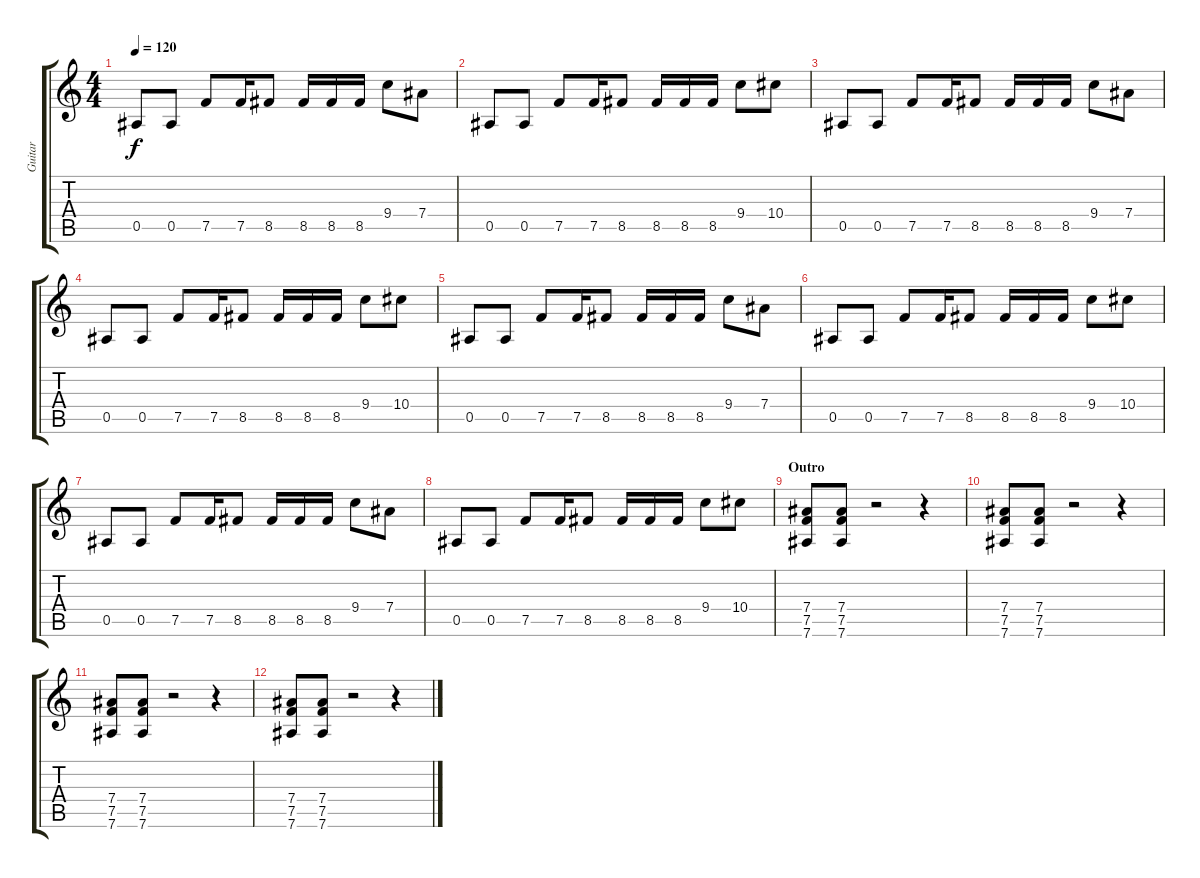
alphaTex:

\track ("Guitar" "Guitar") {instrument distortionguitar}
\staff {score tabs}
\tuning (C4 C4 Ab3 Eb3 Bb2 Eb2) {hide}
\ts (4 4)
\tempo 120
\clef g2
\ks c
0.5.8{dy f} 0.5.8 7.5.8 7.5.16 8.5.8 8.5.16 8.5.16 8.5.16 9.4.8 7.4.8 |
0.5.8 0.5.8 7.5.8 7.5.16 8.5.8 8.5.16 8.5.16 8.5.16 9.4.8 10.4.8 |
0.5.8 0.5.8 7.5.8 7.5.16 8.5.8 8.5.16 8.5.16 8.5.16 9.4.8 7.4.8 |
0.5.8 0.5.8 7.5.8 7.5.16 8.5.8 8.5.16 8.5.16 8.5.16 9.4.8 10.4.8 |
0.5.8 0.5.8 7.5.8 7.5.16 8.5.8 8.5.16 8.5.16 8.5.16 9.4.8 7.4.8 |
0.5.8 0.5.8 7.5.8 7.5.16 8.5.8 8.5.16 8.5.16 8.5.16 9.4.8 10.4.8 |
0.5.8 0.5.8 7.5.8 7.5.16 8.5.8 8.5.16 8.5.16 8.5.16 9.4.8 7.4.8 |
0.5.8 0.5.8 7.5.8 7.5.16 8.5.8 8.5.16 8.5.16 8.5.16 9.4.8 10.4.8 |
\section ("" "Outro")
(7.4 7.5 7.6).8 (7.4 7.5 7.6).8 r.2 r.4 |
(7.4 7.5 7.6).8 (7.4 7.5 7.6).8 r.2 r.4 |
(7.4 7.5 7.6).8 (7.4 7.5 7.6).8 r.2 r.4 |
(7.4 7.5 7.6).8 (7.4 7.5 7.6).8 r.2 r.4
